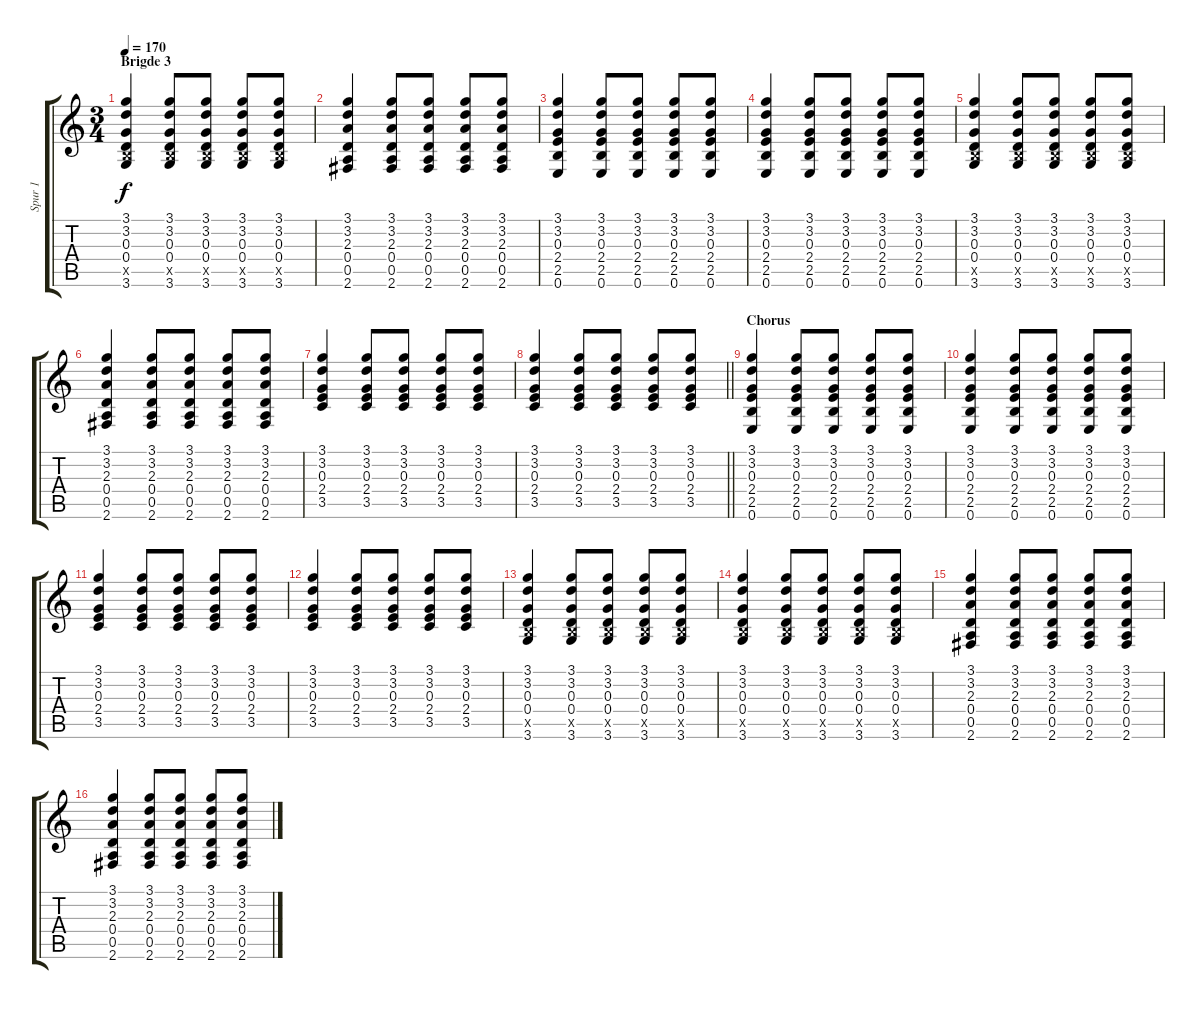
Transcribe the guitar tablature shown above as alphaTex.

\track ("Spur 1" "Spur 1") {instrument acousticguitarsteel}
\staff {score tabs}
\tuning (E4 B3 G3 D3 A2 E2) {hide}
\ts (3 4)
\section ("" "Brigde 3")
\tempo 170
\clef g2
\ks c
(3.1 3.2 0.3 0.4 2.5{x} 3.6).4{dy f} (3.1 3.2 0.3 0.4 2.5{x} 3.6).8 (3.1 3.2 0.3 0.4 2.5{x} 3.6).8 (3.1 3.2 0.3 0.4 2.5{x} 3.6).8 (3.1 3.2 0.3 0.4 2.5{x} 3.6).8 |
(3.1 3.2 2.3 0.4 0.5 2.6).4 (3.1 3.2 2.3 0.4 0.5 2.6).8 (3.1 3.2 2.3 0.4 0.5 2.6).8 (3.1 3.2 2.3 0.4 0.5 2.6).8 (3.1 3.2 2.3 0.4 0.5 2.6).8 |
(3.1 3.2 0.3 2.4 2.5 0.6).4 (3.1 3.2 0.3 2.4 2.5 0.6).8 (3.1 3.2 0.3 2.4 2.5 0.6).8 (3.1 3.2 0.3 2.4 2.5 0.6).8 (3.1 3.2 0.3 2.4 2.5 0.6).8 |
(3.1 3.2 0.3 2.4 2.5 0.6).4 (3.1 3.2 0.3 2.4 2.5 0.6).8 (3.1 3.2 0.3 2.4 2.5 0.6).8 (3.1 3.2 0.3 2.4 2.5 0.6).8 (3.1 3.2 0.3 2.4 2.5 0.6).8 |
(3.1 3.2 0.3 0.4 2.5{x} 3.6).4 (3.1 3.2 0.3 0.4 2.5{x} 3.6).8 (3.1 3.2 0.3 0.4 2.5{x} 3.6).8 (3.1 3.2 0.3 0.4 2.5{x} 3.6).8 (3.1 3.2 0.3 0.4 2.5{x} 3.6).8 |
(3.1 3.2 2.3 0.4 0.5 2.6).4 (3.1 3.2 2.3 0.4 0.5 2.6).8 (3.1 3.2 2.3 0.4 0.5 2.6).8 (3.1 3.2 2.3 0.4 0.5 2.6).8 (3.1 3.2 2.3 0.4 0.5 2.6).8 |
(3.1 3.2 0.3 2.4 3.5).4 (3.1 3.2 0.3 2.4 3.5).8 (3.1 3.2 0.3 2.4 3.5).8 (3.1 3.2 0.3 2.4 3.5).8 (3.1 3.2 0.3 2.4 3.5).8 |
\barLineRight lightlight
(3.1 3.2 0.3 2.4 3.5).4 (3.1 3.2 0.3 2.4 3.5).8 (3.1 3.2 0.3 2.4 3.5).8 (3.1 3.2 0.3 2.4 3.5).8 (3.1 3.2 0.3 2.4 3.5).8 |
\section ("" "Chorus")
(3.1 3.2 0.3 2.4 2.5 0.6).4 (3.1 3.2 0.3 2.4 2.5 0.6).8 (3.1 3.2 0.3 2.4 2.5 0.6).8 (3.1 3.2 0.3 2.4 2.5 0.6).8 (3.1 3.2 0.3 2.4 2.5 0.6).8 |
(3.1 3.2 0.3 2.4 2.5 0.6).4 (3.1 3.2 0.3 2.4 2.5 0.6).8 (3.1 3.2 0.3 2.4 2.5 0.6).8 (3.1 3.2 0.3 2.4 2.5 0.6).8 (3.1 3.2 0.3 2.4 2.5 0.6).8 |
(3.1 3.2 0.3 2.4 3.5).4 (3.1 3.2 0.3 2.4 3.5).8 (3.1 3.2 0.3 2.4 3.5).8 (3.1 3.2 0.3 2.4 3.5).8 (3.1 3.2 0.3 2.4 3.5).8 |
(3.1 3.2 0.3 2.4 3.5).4 (3.1 3.2 0.3 2.4 3.5).8 (3.1 3.2 0.3 2.4 3.5).8 (3.1 3.2 0.3 2.4 3.5).8 (3.1 3.2 0.3 2.4 3.5).8 |
(3.1 3.2 0.3 0.4 2.5{x} 3.6).4 (3.1 3.2 0.3 0.4 2.5{x} 3.6).8 (3.1 3.2 0.3 0.4 2.5{x} 3.6).8 (3.1 3.2 0.3 0.4 2.5{x} 3.6).8 (3.1 3.2 0.3 0.4 2.5{x} 3.6).8 |
(3.1 3.2 0.3 0.4 2.5{x} 3.6).4 (3.1 3.2 0.3 0.4 2.5{x} 3.6).8 (3.1 3.2 0.3 0.4 2.5{x} 3.6).8 (3.1 3.2 0.3 0.4 2.5{x} 3.6).8 (3.1 3.2 0.3 0.4 2.5{x} 3.6).8 |
(3.1 3.2 2.3 0.4 0.5 2.6).4 (3.1 3.2 2.3 0.4 0.5 2.6).8 (3.1 3.2 2.3 0.4 0.5 2.6).8 (3.1 3.2 2.3 0.4 0.5 2.6).8 (3.1 3.2 2.3 0.4 0.5 2.6).8 |
(3.1 3.2 2.3 0.4 0.5 2.6).4 (3.1 3.2 2.3 0.4 0.5 2.6).8 (3.1 3.2 2.3 0.4 0.5 2.6).8 (3.1 3.2 2.3 0.4 0.5 2.6).8 (3.1 3.2 2.3 0.4 0.5 2.6).8
